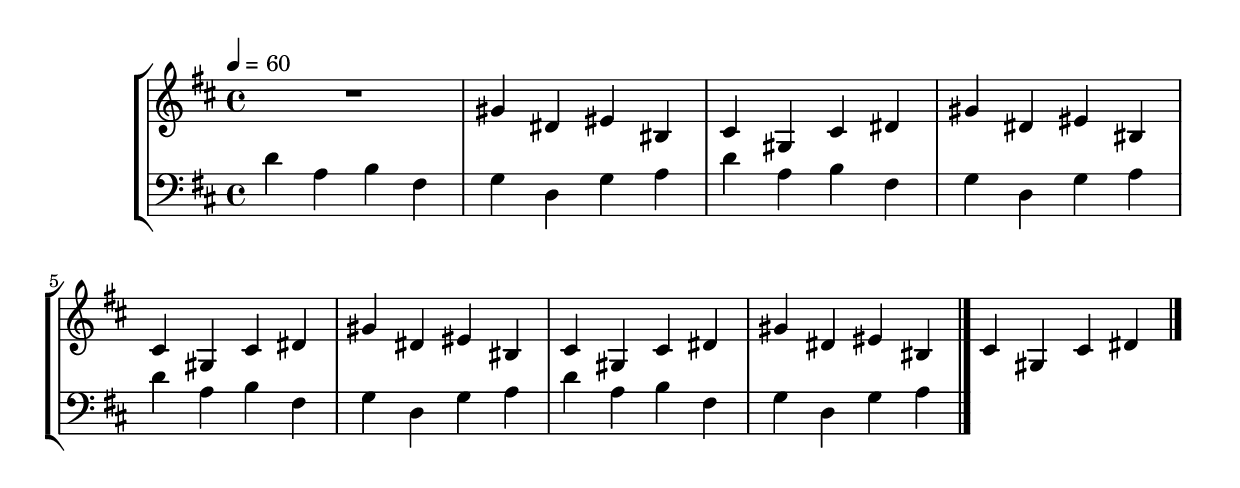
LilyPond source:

% LilyPond engraving system - http://www.lilypond.org/
%
% http://en.wikipedia.org/wiki/Pachelbel%27s_Canon
%
% Least consonant:
%
%   % canon-offset-audit --ostinato -- 0 -5 -3 -8 -7 -12 -7 -5 \
%   | sort -n | tail -6
%   0.706 O1,T6		Min(0.200) Max(1.000) Mean(0.706) SDev(0.321)
%   0.707 O4,T-18	Min(0.205) Max(0.980) Mean(0.707) SDev(0.298)
%   0.707 O4,T18	Min(0.205) Max(0.980) Mean(0.707) SDev(0.298)
%   0.712 O2,T-2	Min(0.250) Max(1.000) Mean(0.712) SDev(0.279)
%   0.742 O4,T-6	Min(0.225) Max(1.000) Mean(0.742) SDev(0.308)
%   0.742 O4,T6		Min(0.225) Max(1.000) Mean(0.742) SDev(0.308)

\version "2.16.0"
\include "articulate.ly"

keytempoetc = {
  \key d \major
  \time 4/4
  \tempo 4=60
}

groundbass = \relative d' {
  d4 a b fis g d g a
}

upper = \relative d' {
  \clef treble
  \keytempoetc
% Tritone at an offset of four most dissonant. And how! Much better if
% dissonant line moved up an octave (transpose d gis'); at distance,
% likely to be heard as two different and less related lines, especially
% if different timbres involved or an inverse risposta used (verging
% into polytonality space).
  R1
  \transpose d gis { \groundbass }
  \transpose d gis { \groundbass }
  \transpose d gis { \groundbass }
  \transpose d gis { \groundbass }
  \bar "|."
}

lower = \relative d' {
  \clef bass
  \keytempoetc
  \groundbass
  \groundbass
  \groundbass
  \groundbass
  \bar "|."
}

theblackdots = {
  <<
    \new StaffGroup <<
      \new Staff = "upper" \upper
      \new Staff = "lower" \lower
    >>
  >>
}

themusic = {
  <<
    \new Staff <<
%     \set Staff.midiInstrument = #"church organ"
      \set Staff.printPartCombineTexts = ##f
      \partcombine
      << \upper >>
      << \lower >>
    >>
  >>
}

\score {
  \theblackdots
  \layout { }
}
\score {
  \articulate { \themusic }
  \midi { }
}
